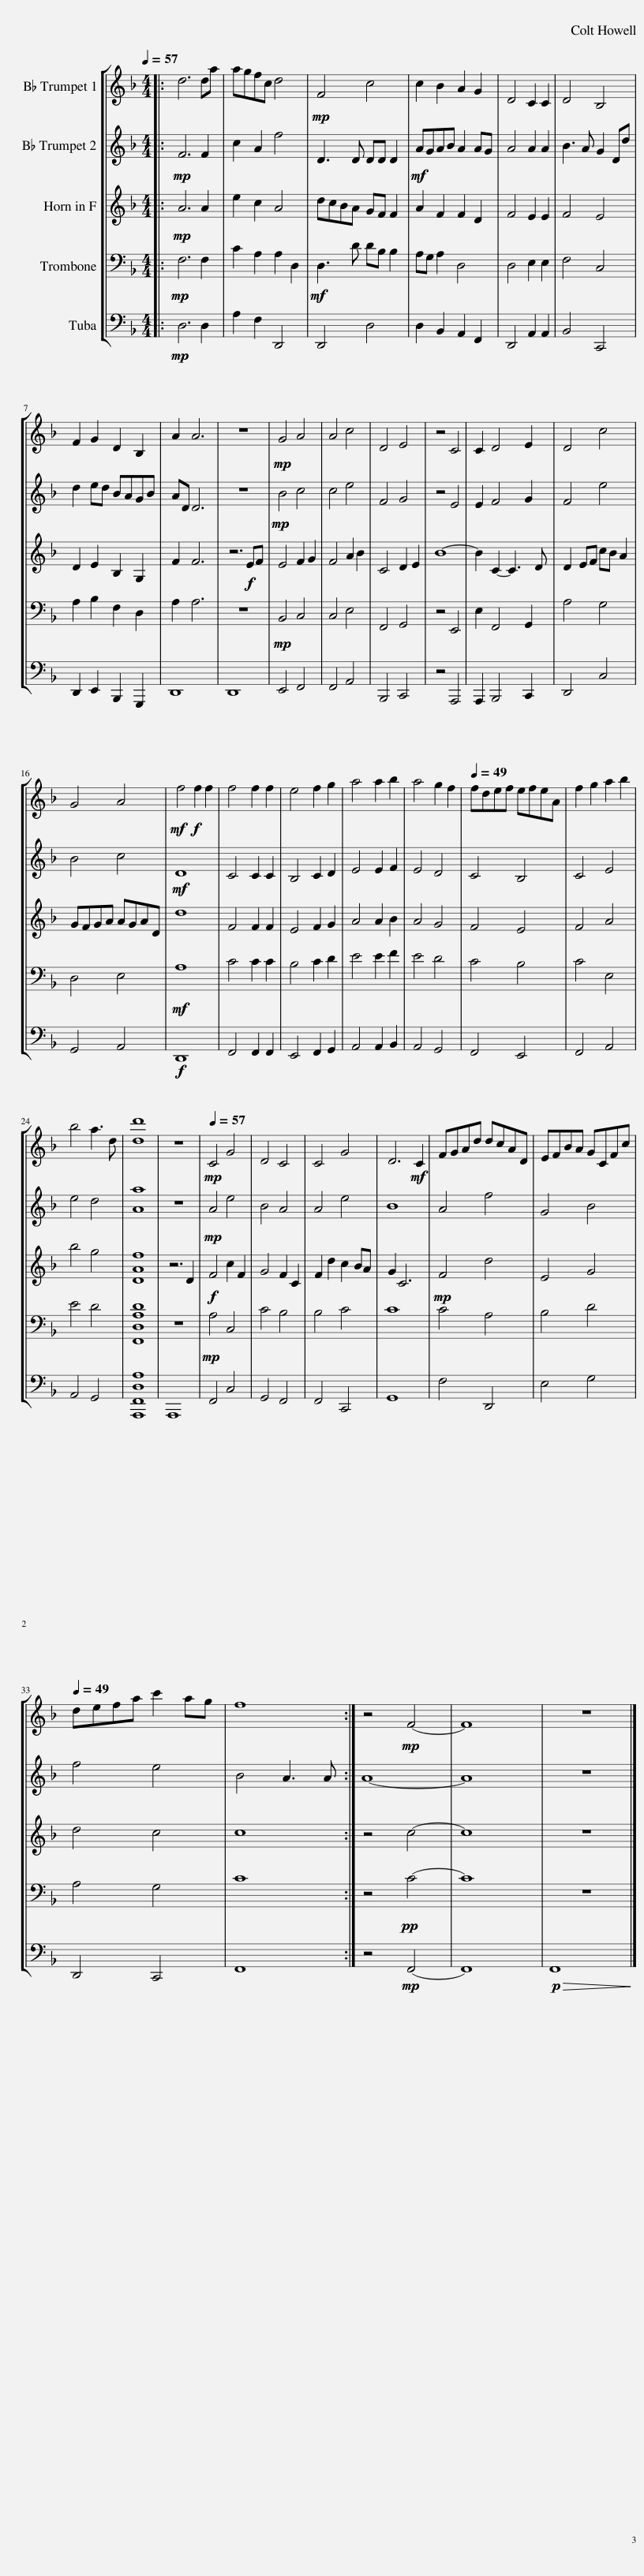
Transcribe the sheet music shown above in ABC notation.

X:1
%%score [ 1 2 3 4 5 ]
L:1/8
Q:1/4=57
M:4/4
I:linebreak $
K:F
V:1 treble transpose=-2
V:2 treble transpose=-2
V:3 treble transpose=-7
V:4 bass
V:5 bass
V:1
[K:F]|: e6 e=b | =bagd e4 |!mp! G4 d4 | d2 c2 =B2 A2 | E4 D2 D2 |$ %5
 E4 C4 | G2 A2 E2 C2 | =B2 B6 | z8 |!mp! A4 =B4 | %10
 =B4 d4 | E4 ^F4 | z4 D4 |$ D2 E4 ^F2 | E4 d4 | %15
 A4 =B4 |!mf! g4!f! g2 g2 | g4 g2 g2 | ^f4 g2 a2 | =b4 b2 c'2 | %20
 =b4 a2 g2 |$[Q:1/4=49] ge^fg fgf=B | g2 a2 =b2 c'2 | c'4 =b3 e | [ee']8 | %25
 z8 |!mp![Q:1/4=57] D4 A4 | E4 D4 | D4 A4 | E6!mf! D2 |$ %30
 GA=Be edBE | ^FGc=B ADGd |[Q:1/4=49] e^fg=b d'2 ba | g8 :| z4!mp! G4- | %35
 G8 | z8 |] %37
V:2
[K:F]|:!mp! G6 G2 | d2 =B2 g4 | E3 E EE E2 |!mf! =BABc B2 BA | =B4 B2 B2 |$ %5
 c3 =B A2 Ee | e2 ^fe c=BAc | =BE E6 | z8 |!mp! c4 d4 | %10
 d4 ^f4 | G4 A4 | z4 ^F4 |$ ^F2 G4 A2 | G4 ^f4 | %15
 c4 d4 |!mf! E8 | D4 D2 D2 | C4 D2 E2 | ^F4 F2 G2 | %20
 ^F4 E4 |$ D4 C4 | D4 ^F4 | ^f4 e4 | [=B=b]8 | %25
 z8 |!mp! =B4 ^f4 | c4 =B4 | =B4 ^f4 | c8 |$ %30
 =B4 g4 | A4 c4 | g4 ^f4 | c4 =B3 B :| =B8- | %35
 B8 | z8 |] %37
V:3
[K:F]|:!mp! e6 e2 | =b2 g2 e4 | agfe dc c2 | e2 c2 c2 A2 | c4 =B2 B2 |$ %5
 c4 =B4 | A2 =B2 F2 D2 | c2 c6 | z6!f! =Bc | =B4 c2 d2 | %10
 c4 e2 f2 | G4 A2 =B2 | f8- |$ f2 G2- G3 A | A2 =Bc gf e2 | %15
 dcde edeA | a8 | c4 c2 c2 | =B4 c2 d2 | e4 e2 f2 | %20
 e4 d4 |$ c4 =B4 | c4 e4 | f'4 d'4 | [Aec']8 | %25
 z6 A2 |!f! c4 g2 c2 | d4 c2 G2 | c2 a2 g2 fe | d2 G6 |$ %30
!mp! c4 a4 | =B4 d4 | a4 g4 | g8 :| z4 g4- | %35
 g8 | z8 |] %37
V:4
|:!mp! F,6 F,2 | C2 A,2 A,2 D,2 |!mf! D,3 D DB, B,2 | A,G, A,2 D,4 | D,4 E,2 E,2 |$ %5
 F,4 C,4 | A,2 B,2 F,2 D,2 | A,2 A,6 | z8 |!mp! B,,4 C,4 | %10
 C,4 E,4 | F,,4 G,,4 | z4 E,,4 |$ E,2 F,,4 G,,2 | A,4 G,4 | %15
 D,4 E,4 |!mf! A,8 | C4 C2 C2 | B,4 C2 D2 | E4 E2 F2 | %20
 E4 D4 |$ C4 B,4 | C4 E,4 | E4 D4 | [F,,D,A,D]8 | %25
 z8 |!mp! A,4 C,4 | C4 B,4 | B,4 C4 | C8 |$ %30
 C4 A,4 | B,4 D4 | A,4 G,4 | C8 :| z4!pp! C4- | %35
 C8 | z8 |] %37
V:5
|:!mp! D,6 D,2 | A,2 F,2 D,,4 | D,,4 D,4 | D,2 B,,2 A,,2 F,,2 | D,,4 A,,2 A,,2 |$ %5
 B,,4 C,,4 | D,,2 E,,2 B,,,2 G,,,2 | D,,8 | D,,8 | E,,4 F,,4 | %10
 F,,4 A,,4 | B,,,4 C,,4 | z4 A,,,4 |$ A,,,2 B,,,4 C,,2 | D,,4 C,4 | %15
 G,,4 A,,4 |!f! D,,8 | F,,4 F,,2 F,,2 | E,,4 F,,2 G,,2 | A,,4 A,,2 B,,2 | %20
 A,,4 G,,4 |$ F,,4 E,,4 | F,,4 A,,4 | A,,4 G,,4 | [A,,,F,,D,A,]8 | %25
 A,,,8 | F,,4 C,4 | G,,4 F,,4 | F,,4 C,,4 | G,,8 |$ %30
 F,4 D,,4 | E,4 G,4 | D,,4 C,,4 | F,,8 :| z4!mp! F,,4- | %35
 F,,8 |!p!!>(! F,,8!>)! |] %37
